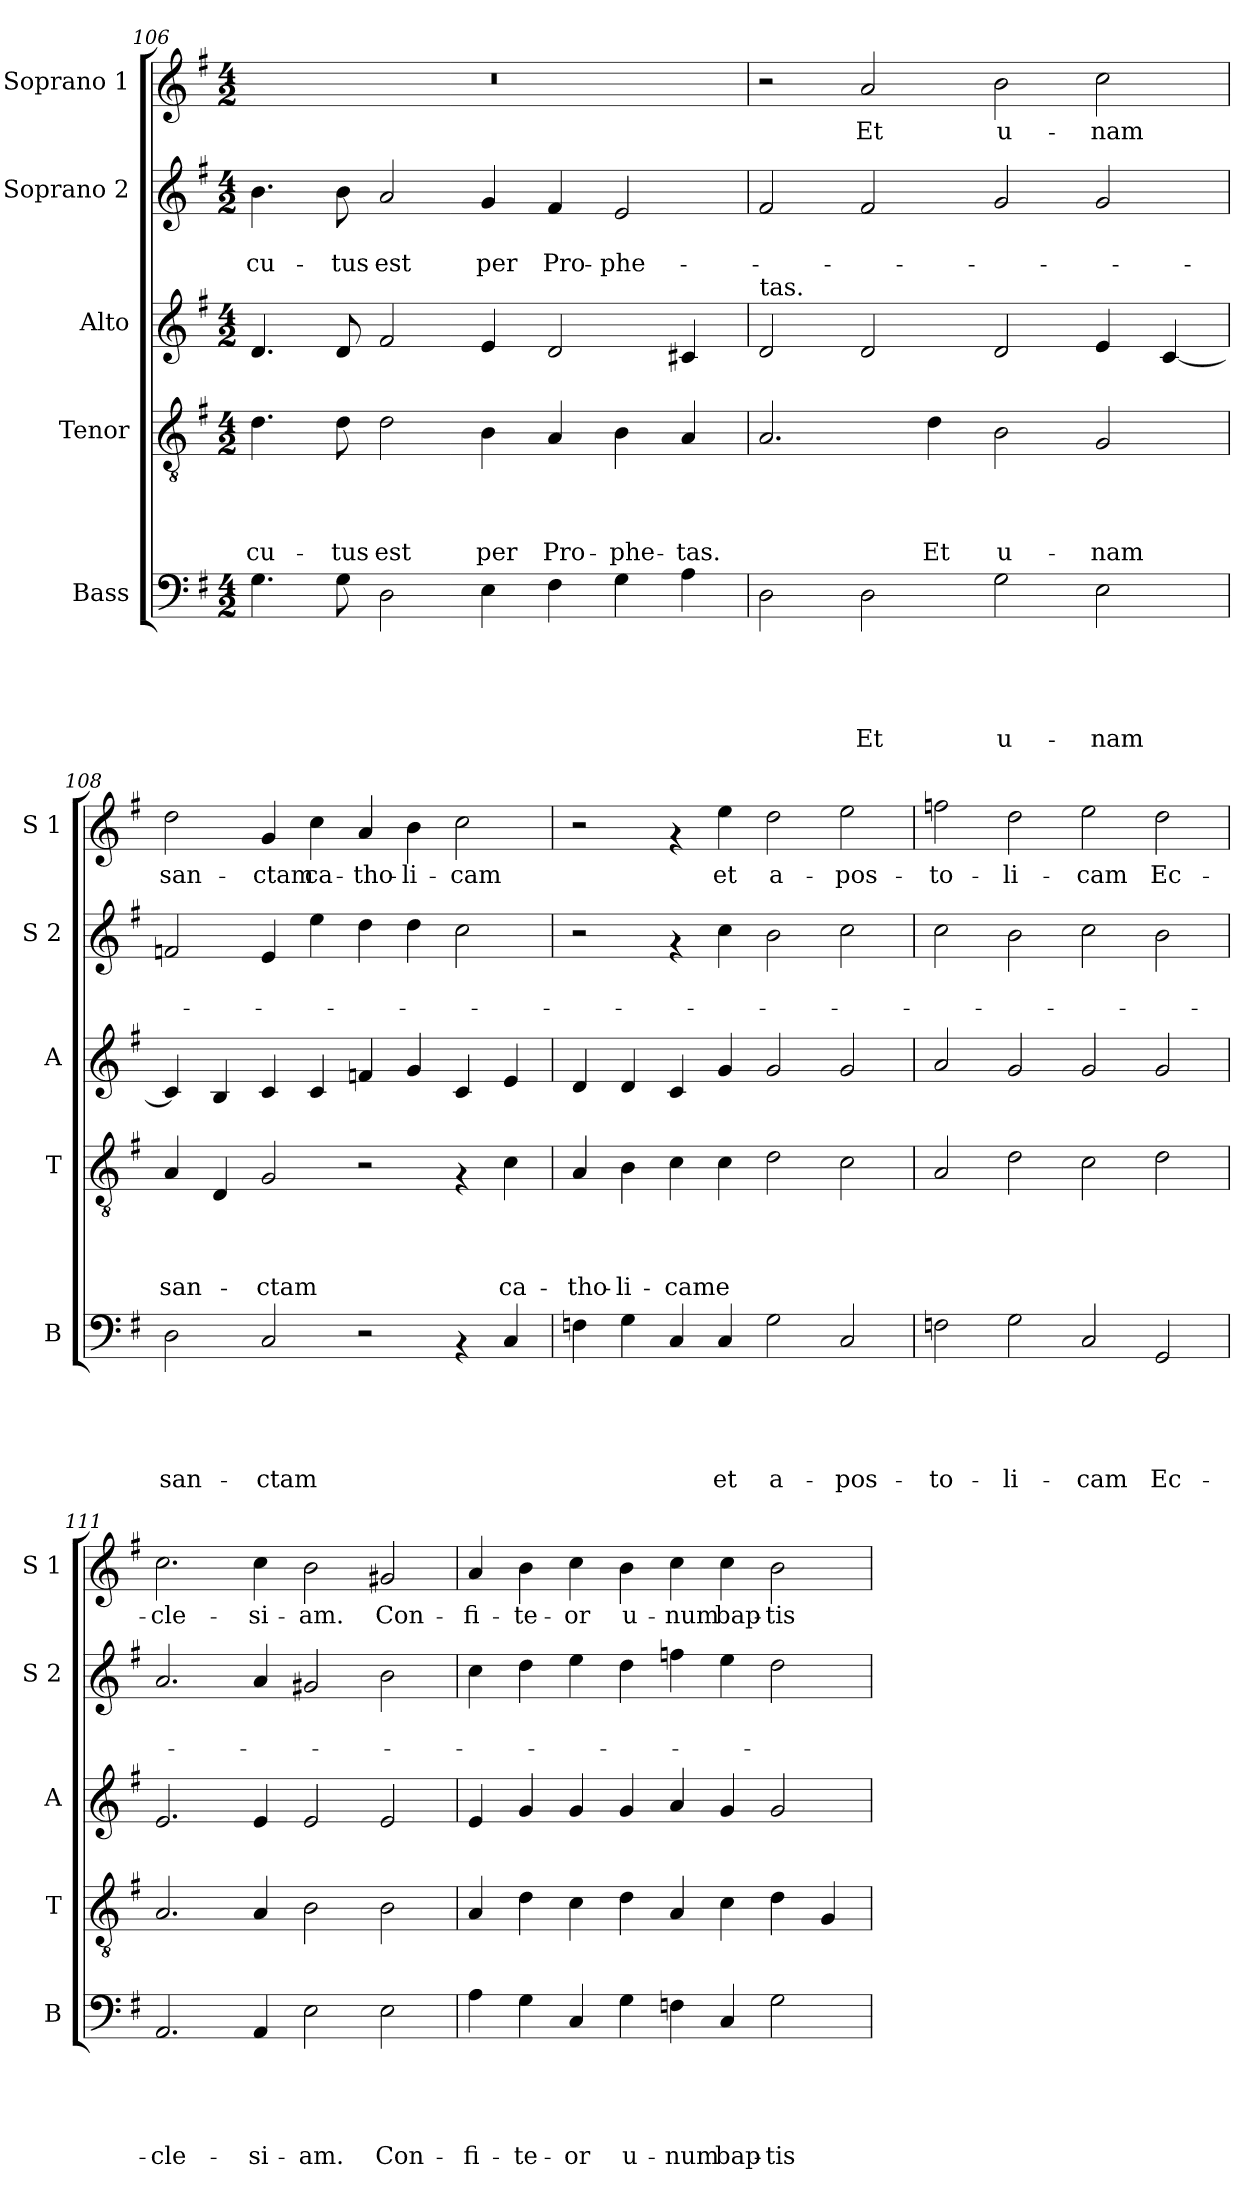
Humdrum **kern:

**kern	**text	**text	**text	**text	**text	**kern	**text	**text	**text	**text	**kern	**kern	**text	**text	**kern	**text
*part5	*part5	*part5	*part5	*part5	*part5	*part4	*part4	*part4	*part4	*part4	*part3	*part2	*part2	*part2	*part1	*part1
*staff5	*staff5	*staff5	*staff5	*staff5	*staff5	*staff4	*staff4	*staff4	*staff4	*staff4	*staff3	*staff2	*staff2	*staff2	*staff1	*staff1
*I"Bass	*	*	*	*	*	*I"Tenor	*	*	*	*	*I"Alto	*I"Soprano 2	*	*	*I"Soprano 1	*
*I'B	*	*	*	*	*	*I'T	*	*	*	*	*I'A	*I'S 2	*	*	*I'S 1	*
*clefF4	*	*	*	*	*	*clefGv2	*	*	*	*	*clefG2	*clefG2	*	*	*clefG2	*
*k[f#]	*	*	*	*	*	*k[f#]	*	*	*	*	*k[f#]	*k[f#]	*	*	*k[f#]	*
*G:	*	*	*	*	*	*G:	*	*	*	*	*G:	*G:	*	*	*G:	*
*M4/2	*	*	*	*	*	*M4/2	*	*	*	*	*M4/2	*M4/2	*	*	*M4/2	*
=106	=106	=106	=106	=106	=106	=106	=106	=106	=106	=106	=106	=106	=106	=106	=106	=106
!	!	!	!	!	!	!	!	!	!	!LO:LY:b	!	!	!	!LO:LY:b	!	!
4.G\	.	.	.	.	.	4.d\	.	.	.	-cu-	4.d/	4.b\	.	-cu-	0r	.
!	!	!	!	!	!	!	!	!	!	!LO:LY:b	!	!	!	!LO:LY:b	!	!
8G\	.	.	.	.	.	8d\	.	.	.	-tus	8d/	8b\	.	-tus	.	.
!	!	!	!	!	!	!	!	!	!	!LO:LY:b	!	!	!	!LO:LY:b	!	!
2D\	.	.	.	.	.	2d\	.	.	.	est	2f#/	2a/	.	est	.	.
!	!	!	!	!	!	!	!	!	!	!LO:LY:b	!	!	!	!LO:LY:b	!	!
4E\	.	.	.	.	.	4B\	.	.	.	per	4e/	4g/	.	per	.	.
!	!	!	!	!	!	!	!	!	!	!LO:LY:b	!	!	!	!LO:LY:b	!	!
4F#\	.	.	.	.	.	4A/	.	.	.	Pro-	2d/	4f#/	.	Pro-	.	.
!	!	!	!	!	!	!	!	!	!	!LO:LY:b	!	!	!	!LO:LY:b	!	!
4G\	.	.	.	.	.	4B\	.	.	.	-phe-	.	2e/	.	-phe-	.	.
!	!	!	!	!	!	!	!	!	!	!LO:LY:b	!	!	!	!	!	!
4A\	.	.	.	.	.	4A/	.	.	.	-tas.	4c#X/	.	.	.	.	.
!!LO:PB:g=z
=107	=107	=107	=107	=107	=107	=107	=107	=107	=107	=107	=107	=107	=107	=107	=107	=107
!	!	!	!	!	!	!	!	!	!	!	!LO:TX:a:t=tas.	!	!	!	!	!
2D\	.	.	.	.	.	2.A/	.	.	.	.	2d/	2f#/	.	.	2r	.
!	!	!	!	!	!LO:LY:b	!	!	!	!	!	!	!	!	!	!	!LO:LY:b
2D\	.	.	.	.	Et	.	.	.	.	.	2d/	2f#/	.	.	2a/	Et
!	!	!	!	!	!	!	!	!	!	!LO:LY:b	!	!	!	!	!	!
.	.	.	.	.	.	4d\	.	.	.	Et	.	.	.	.	.	.
!	!	!	!	!	!LO:LY:b	!	!	!	!	!LO:LY:b	!	!	!	!	!	!LO:LY:b
2G\	.	.	.	.	u-	2B\	.	.	.	u-	2d/	2g/	.	.	2b\	u-
!	!	!	!	!	!LO:LY:b	!	!	!	!	!LO:LY:b	!	!	!	!	!	!LO:LY:b
2E\	.	.	.	.	-nam	2G/	.	.	.	-nam	4e/	2g/	.	.	2cc\	-nam
.	.	.	.	.	.	.	.	.	.	.	[<4c/	.	.	.	.	.
=108	=108	=108	=108	=108	=108	=108	=108	=108	=108	=108	=108	=108	=108	=108	=108	=108
!	!	!	!	!	!LO:LY:b	!	!	!	!	!LO:LY:b	!	!	!	!	!	!LO:LY:b
2D\	.	.	.	.	san-	4A/	.	.	.	san-	4c/]	2fn/	.	.	2dd\	san-
.	.	.	.	.	.	4D/	.	.	.	.	4B/	.	.	.	.	.
!	!	!	!	!	!LO:LY:b	!	!	!	!	!LO:LY:b	!	!	!	!	!	!LO:LY:b
2C/	.	.	.	.	-ctam	2G/	.	.	.	-ctam	4c/	4e/	.	.	4g/	-ctam
!	!	!	!	!	!	!	!	!	!	!	!	!	!	!	!	!LO:LY:b
.	.	.	.	.	.	.	.	.	.	.	4c/	4ee\	.	.	4cc\	ca-
!	!	!	!	!	!	!	!	!	!	!	!	!	!	!	!	!LO:LY:b
2r	.	.	.	.	.	2r	.	.	.	.	4fn/	4dd\	.	.	4a/	-tho-
!	!	!	!	!	!	!	!	!	!	!	!	!	!	!	!	!LO:LY:b
.	.	.	.	.	.	.	.	.	.	.	4g/	4dd\	.	.	4b\	-li-
!	!	!	!	!	!	!	!	!	!	!	!	!	!	!	!	!LO:LY:b
4rAA	.	.	.	.	.	4rF	.	.	.	.	4c/	2cc\	.	.	2cc\	-cam
!	!	!	!	!	!	!	!	!	!	!LO:LY:b	!	!	!	!	!	!
4C/	.	.	.	.	.	4c\	.	.	.	ca-	4e/	.	.	.	.	.
=109	=109	=109	=109	=109	=109	=109	=109	=109	=109	=109	=109	=109	=109	=109	=109	=109
!	!	!	!	!	!	!	!	!	!	!LO:LY:b	!	!	!	!	!	!
4Fn\	.	.	.	.	.	4A/	.	.	.	-tho-	4d/	2r	.	.	2r	.
!	!	!	!	!	!	!	!	!	!	!LO:LY:b	!	!	!	!	!	!
4G\	.	.	.	.	.	4B\	.	.	.	-li-	4d/	.	.	.	.	.
!	!	!	!	!	!	!	!	!	!	!LO:LY:b	!	!	!	!	!	!
4C/	.	.	.	.	.	4c\	.	.	.	-came	4c/	4rf	.	.	4rf	.
!	!	!	!	!	!LO:LY:b	!	!	!	!	!	!	!	!	!	!	!LO:LY:b
4C/	.	.	.	.	et	4c\	.	.	.	.	4g/	4cc\	.	.	4ee\	et
!	!	!	!	!	!LO:LY:b	!	!	!	!	!	!	!	!	!	!	!LO:LY:b
2G\	.	.	.	.	a-	2d\	.	.	.	.	2g/	2b\	.	.	2dd\	a-
!	!	!	!	!	!LO:LY:b	!	!	!	!	!	!	!	!	!	!	!LO:LY:b
2C/	.	.	.	.	-pos-	2c\	.	.	.	.	2g/	2cc\	.	.	2ee\	-pos-
!!LO:LB:g=z
=110	=110	=110	=110	=110	=110	=110	=110	=110	=110	=110	=110	=110	=110	=110	=110	=110
!	!	!	!	!	!LO:LY:b	!	!	!	!	!	!	!	!	!	!	!LO:LY:b
2Fn\	.	.	.	.	-to-	2A/	.	.	.	.	2a/	2cc\	.	.	2ffn\	-to-
!	!	!	!	!	!LO:LY:b	!	!	!	!	!	!	!	!	!	!	!LO:LY:b
2G\	.	.	.	.	-li-	2d\	.	.	.	.	2g/	2b\	.	.	2dd\	-li-
!	!	!	!	!	!LO:LY:b	!	!	!	!	!	!	!	!	!	!	!LO:LY:b
2C/	.	.	.	.	-cam	2c\	.	.	.	.	2g/	2cc\	.	.	2ee\	-cam
!	!	!	!	!	!LO:LY:b	!	!	!	!	!	!	!	!	!	!	!LO:LY:b
2GG/	.	.	.	.	Ec-	2d\	.	.	.	.	2g/	2b\	.	.	2dd\	Ec-
=111	=111	=111	=111	=111	=111	=111	=111	=111	=111	=111	=111	=111	=111	=111	=111	=111
!	!	!	!	!	!LO:LY:b	!	!	!	!	!	!	!	!	!	!	!LO:LY:b
2.AA/	.	.	.	.	-cle-	2.A/	.	.	.	.	2.e/	2.a/	.	.	2.cc\	-cle-
!	!	!	!	!	!LO:LY:b	!	!	!	!	!	!	!	!	!	!	!LO:LY:b
4AA/	.	.	.	.	-si-	4A/	.	.	.	.	4e/	4a/	.	.	4cc\	-si-
!	!	!	!	!	!LO:LY:b	!	!	!	!	!	!	!	!	!	!	!LO:LY:b
2E\	.	.	.	.	-am.	2B\	.	.	.	.	2e/	2g#X/	.	.	2b\	-am.
!	!	!	!	!	!LO:LY:b	!	!	!	!	!	!	!	!	!	!	!LO:LY:b
2E\	.	.	.	.	Con-	2B\	.	.	.	.	2e/	2b\	.	.	2g#X/	Con-
=112	=112	=112	=112	=112	=112	=112	=112	=112	=112	=112	=112	=112	=112	=112	=112	=112
!	!	!	!	!	!LO:LY:b	!	!	!	!	!	!	!	!	!	!	!LO:LY:b
4A\	.	.	.	.	-fi-	4A/	.	.	.	.	4e/	4cc\	.	.	4a/	-fi-
!	!	!	!	!	!LO:LY:b	!	!	!	!	!	!	!	!	!	!	!LO:LY:b
4G\	.	.	.	.	-te-	4d\	.	.	.	.	4g/	4dd\	.	.	4b\	-te-
!	!	!	!	!	!LO:LY:b	!	!	!	!	!	!	!	!	!	!	!LO:LY:b
4C/	.	.	.	.	-or	4c\	.	.	.	.	4g/	4ee\	.	.	4cc\	-or
!	!	!	!	!	!LO:LY:b	!	!	!	!	!	!	!	!	!	!	!LO:LY:b
4G\	.	.	.	.	u-	4d\	.	.	.	.	4g/	4dd\	.	.	4b\	u-
!	!	!	!	!	!LO:LY:b	!	!	!	!	!	!	!	!	!	!	!LO:LY:b
4Fn\	.	.	.	.	-num	4A/	.	.	.	.	4a/	4ffn\	.	.	4cc\	-num
!	!	!	!	!	!LO:LY:b	!	!	!	!	!	!	!	!	!	!	!LO:LY:b
4C/	.	.	.	.	bap-	4c\	.	.	.	.	4g/	4ee\	.	.	4cc\	bap-
!	!	!	!	!	!LO:LY:b	!	!	!	!	!	!	!	!	!	!	!LO:LY:b
2G\	.	.	.	.	-tis	4d\	.	.	.	.	2g/	2dd\	.	.	2b\	-tis-
.	.	.	.	.	.	4G/	.	.	.	.	.	.	.	.	.	.
=	=	=	=	=	=	=	=	=	=	=	=	=	=	=	=	=
*-	*-	*-	*-	*-	*-	*-	*-	*-	*-	*-	*-	*-	*-	*-	*-	*-
